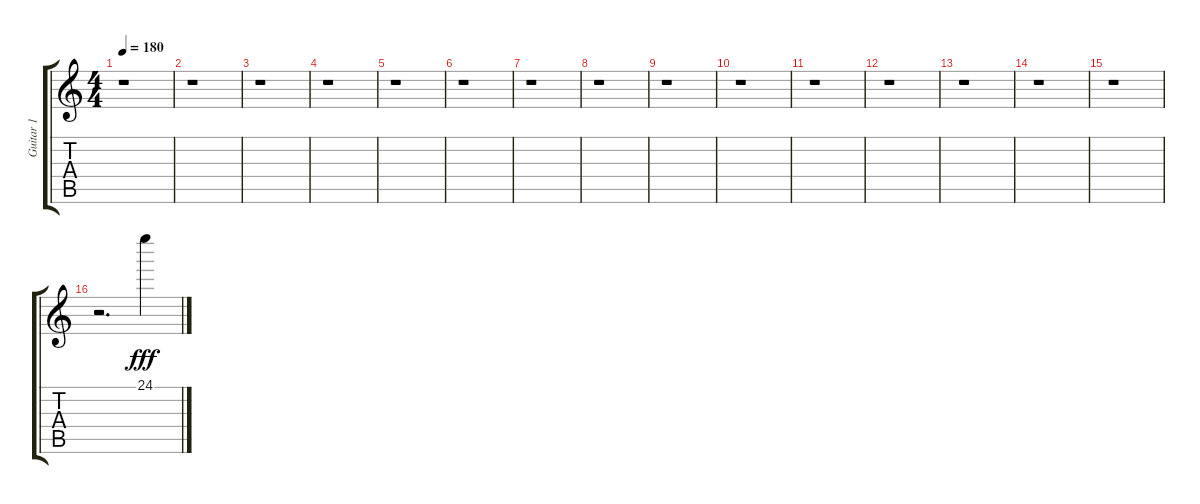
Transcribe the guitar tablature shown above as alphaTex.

\track ("Guitar 1" "Guitar 1") {instrument overdrivenguitar}
\staff {score tabs}
\tuning (E4 B3 G3 D3 A2 E2) {hide}
\ts (4 4)
\tempo 180
\clef g2
\ks c
r.1{dy f} |
r.1 |
r.1 |
r.1 |
r.1 |
r.1 |
r.1 |
r.1 |
r.1 |
r.1 |
r.1 |
r.1 |
r.1 |
r.1 |
r.1 |
r.2{d} 24.1.4{dy fff}
